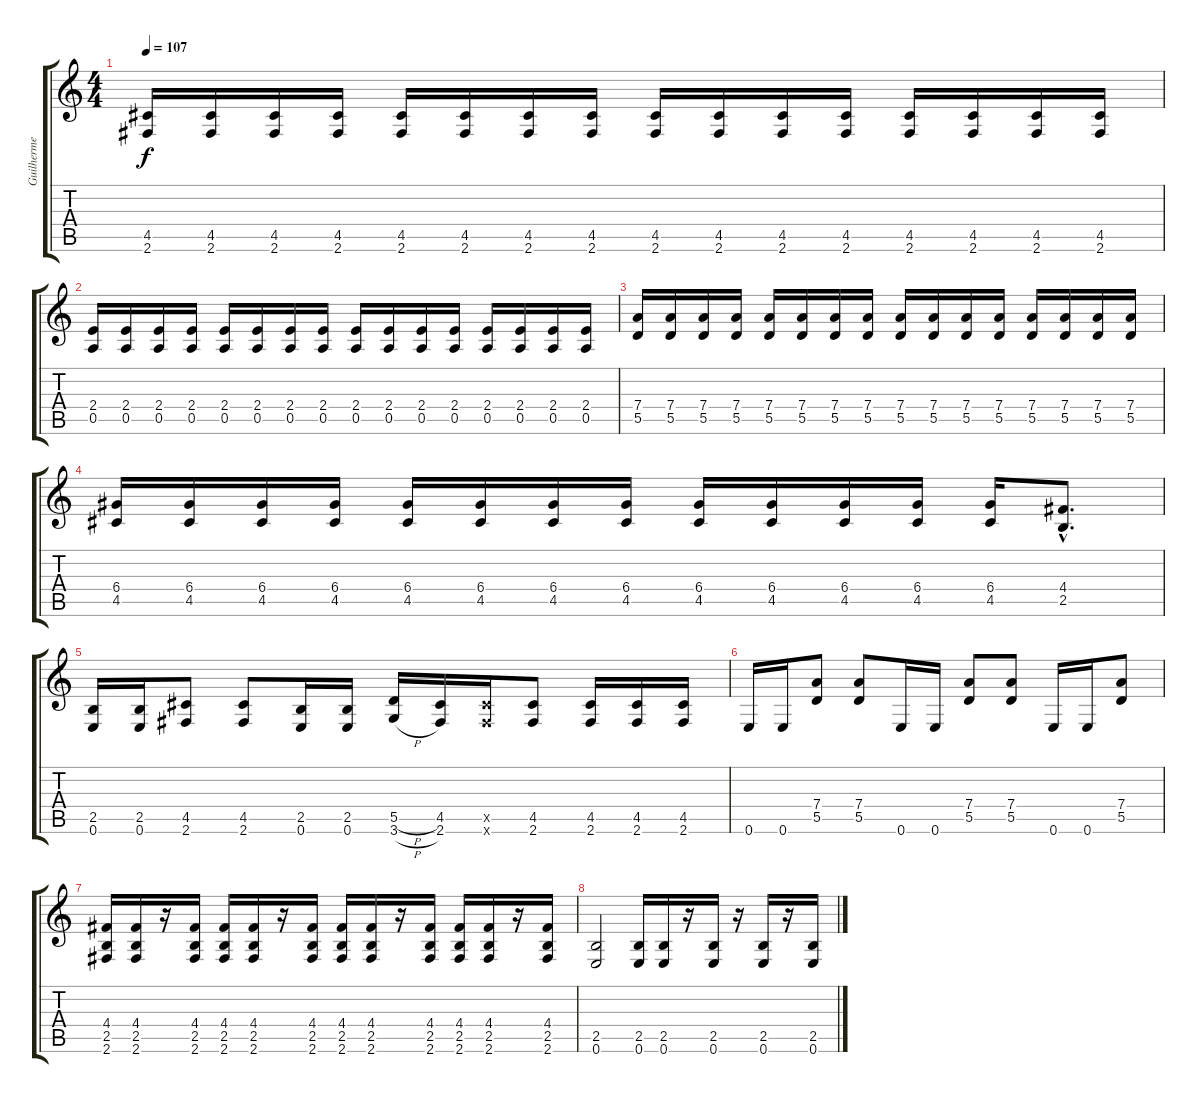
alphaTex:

\track ("Guilherme Distorção" "Guilherme ") {instrument distortionguitar}
\staff {score tabs}
\tuning (E4 B3 G3 D3 A2 E2) {hide}
\ts (4 4)
\tempo 107
\clef g2
\ks c
(4.5 2.6).16{dy f} (4.5 2.6).16 (4.5 2.6).16 (4.5 2.6).16 (4.5 2.6).16 (4.5 2.6).16 (4.5 2.6).16 (4.5 2.6).16 (4.5 2.6).16 (4.5 2.6).16 (4.5 2.6).16 (4.5 2.6).16 (4.5 2.6).16 (4.5 2.6).16 (4.5 2.6).16 (4.5 2.6).16 |
(2.4 0.5).16 (2.4 0.5).16 (2.4 0.5).16 (2.4 0.5).16 (2.4 0.5).16 (2.4 0.5).16 (2.4 0.5).16 (2.4 0.5).16 (2.4 0.5).16 (2.4 0.5).16 (2.4 0.5).16 (2.4 0.5).16 (2.4 0.5).16 (2.4 0.5).16 (2.4 0.5).16 (2.4 0.5).16 |
(7.4 5.5).16 (7.4 5.5).16 (7.4 5.5).16 (7.4 5.5).16 (7.4 5.5).16 (7.4 5.5).16 (7.4 5.5).16 (7.4 5.5).16 (7.4 5.5).16 (7.4 5.5).16 (7.4 5.5).16 (7.4 5.5).16 (7.4 5.5).16 (7.4 5.5).16 (7.4 5.5).16 (7.4 5.5).16 |
(6.4 4.5).16 (6.4 4.5).16 (6.4 4.5).16 (6.4 4.5).16 (6.4 4.5).16 (6.4 4.5).16 (6.4 4.5).16 (6.4 4.5).16 (6.4 4.5).16 (6.4 4.5).16 (6.4 4.5).16 (6.4 4.5).16 (6.4 4.5).16 (4.4{hac} 2.5{hac}).8{d} |
(2.5 0.6).16 (2.5 0.6).16 (4.5 2.6).8 (4.5 2.6).8 (2.5 0.6).16 (2.5 0.6).16 (5.5{h} 3.6{h}).16 (4.5 2.6).16 (4.5{x} 2.6{x}).16 (4.5 2.6).8 (4.5 2.6).16 (4.5 2.6).16 (4.5 2.6).16 |
0.6.16 0.6.16 (7.4 5.5).8 (7.4 5.5).8 0.6.16 0.6.16 (7.4 5.5).8 (7.4 5.5).8 0.6.16 0.6.16 (7.4 5.5).8 |
(4.4 2.5 2.6).16 (4.4 2.5 2.6).16 r.16 (4.4 2.5 2.6).16 (4.4 2.5 2.6).16 (4.4 2.5 2.6).16 r.16 (4.4 2.5 2.6).16 (4.4 2.5 2.6).16 (4.4 2.5 2.6).16 r.16 (4.4 2.5 2.6).16 (4.4 2.5 2.6).16 (4.4 2.5 2.6).16 r.16 (4.4 2.5 2.6).16 |
(2.5 0.6).2 (2.5 0.6).16 (2.5 0.6).16 r.16 (2.5 0.6).16 r.16 (2.5 0.6).16 r.16 (2.5 0.6).16
